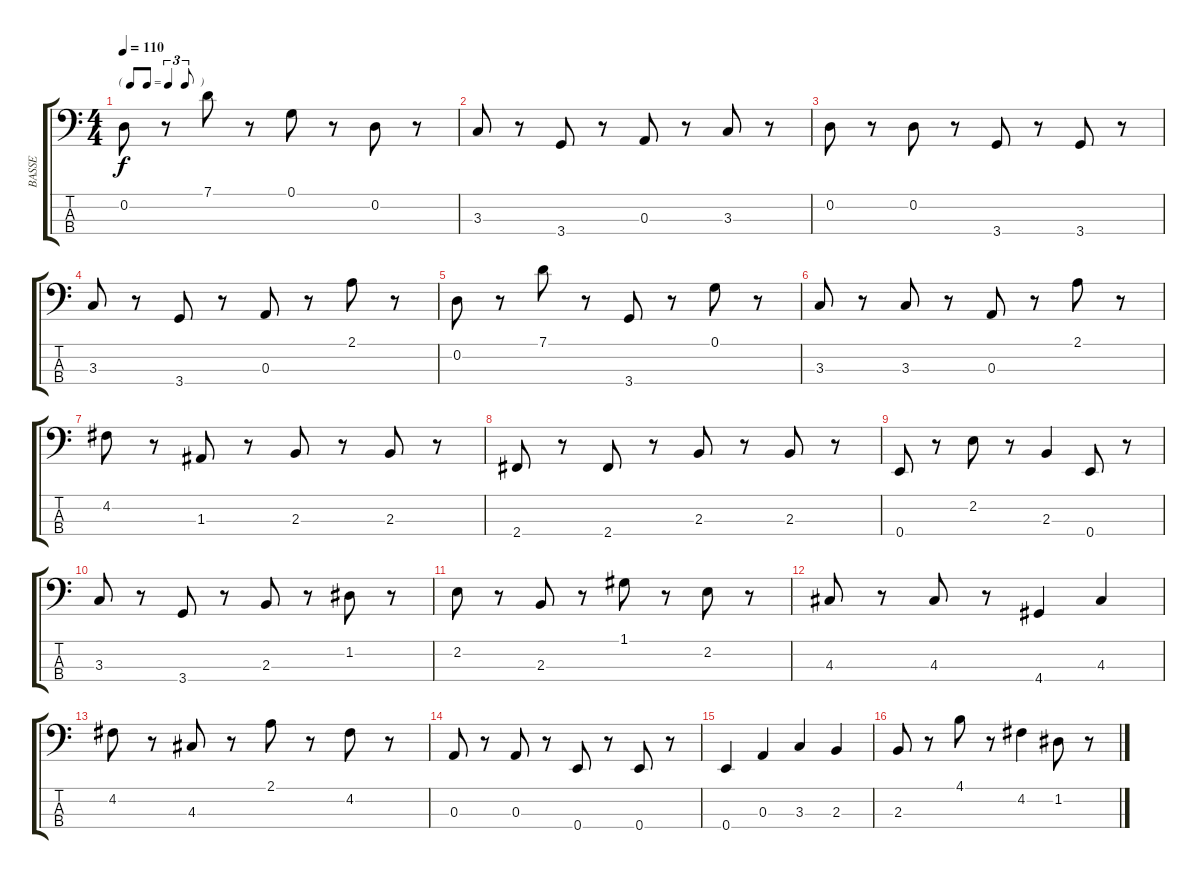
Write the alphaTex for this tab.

\track ("BASSE" "BASSE") {instrument acousticbass}
\staff {score tabs}
\tuning (G2 D2 A1 E1) {hide}
\ts (4 4)
\tf triplet8th
\tempo 110
\clef f4
\ks c
0.2.8{dy f} r.8 7.1.8 r.8 0.1.8 r.8 0.2.8 r.8 |
3.3.8 r.8 3.4.8 r.8 0.3.8 r.8 3.3.8 r.8 |
0.2.8 r.8 0.2.8 r.8 3.4.8 r.8 3.4.8 r.8 |
3.3.8 r.8 3.4.8 r.8 0.3.8 r.8 2.1.8 r.8 |
0.2.8 r.8 7.1.8 r.8 3.4.8 r.8 0.1.8 r.8 |
3.3.8 r.8 3.3.8 r.8 0.3.8 r.8 2.1.8 r.8 |
4.2.8 r.8 1.3.8 r.8 2.3.8 r.8 2.3.8 r.8 |
2.4.8 r.8 2.4.8 r.8 2.3.8 r.8 2.3.8 r.8 |
0.4.8 r.8 2.2.8 r.8 2.3.4 0.4.8 r.8 |
3.3.8 r.8 3.4.8 r.8 2.3.8 r.8 1.2.8 r.8 |
2.2.8 r.8 2.3.8 r.8 1.1.8 r.8 2.2.8 r.8 |
4.3.8 r.8 4.3.8 r.8 4.4.4 4.3.4 |
4.2.8 r.8 4.3.8 r.8 2.1.8 r.8 4.2.8 r.8 |
0.3.8 r.8 0.3.8 r.8 0.4.8 r.8 0.4.8 r.8 |
0.4.4 0.3.4 3.3.4 2.3.4 |
2.3.8 r.8 4.1.8 r.8 4.2.4 1.2.8 r.8
